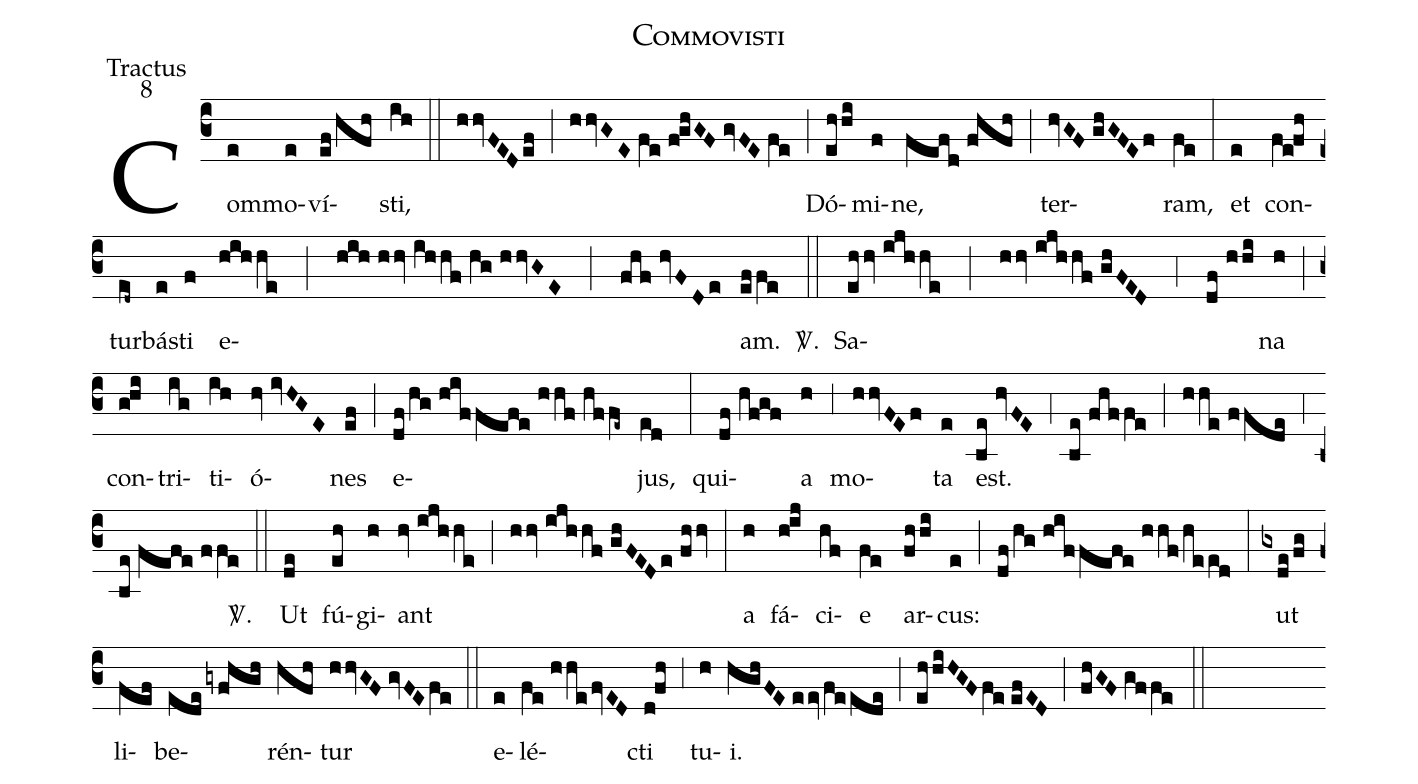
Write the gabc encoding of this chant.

name:Commovisti;
office-part:Tractus;
mode:8;
%%
(c3) Com(e)mo(e)ví(ef/hfh)sti,(ih) (::) (hhvFED/ef) (;) (hhvGE//fe//f!ghGF//gvFE//fe) (;) Dó(ehhi)mi(f)ne,(fefd//fhfh) (;) ter(hvGF//ghGFEf)ram,(fe) (:) et(e) con(fe!fh)tur(ed~)bá(e)sti(f) e(hihhe;hih//hhv//ihhf//hg//hhvGE;fhf//hvFDe)am.(effe) <sp>V/</sp>.(::) Sa(ehhv//ijhhe;hhv//ijhhf//ghFED;4df//hhi)na(h) (;) con(g!hi)tri(ig)ti(ih)ó(hv//ivHGE)nes(ef) (;) e(df/hg//hiffefe//hhf//hffe~)jus,(ed) (:) qui(df//hf!g!f)a(h) (;3) mo(hhvFEf)ta(e) est.(be//hvFE) (;4) (be//fhffe) (;) (hhe//ffde) (;4) (be//fefe//ffe) <sp>V/</sp>.(::) Ut(de) fú(eh)gi(h)ant(hv//ijhhe) (;) (hhv//ijhhf//ghFEDe//fhhv) (:) a(h) fá(h!ij)ci(hf)e(fe) ar(fhhi)cus:(e) (;) (df/hg//hiffefe//hhf/heed) (:) ut(gxde/fg) li(fef)be(ede/gyfhgh)rén(hfh)tur(hhvGF//gvFE/fe) (::) e(e)lé(fe//hhe/fvED)cti(d!fh) (;3) tu(h)i.(hghFE//eev/feede) (;) (ehhiHGF/fe//efED) (;) (fhGF//gffe) (::)
